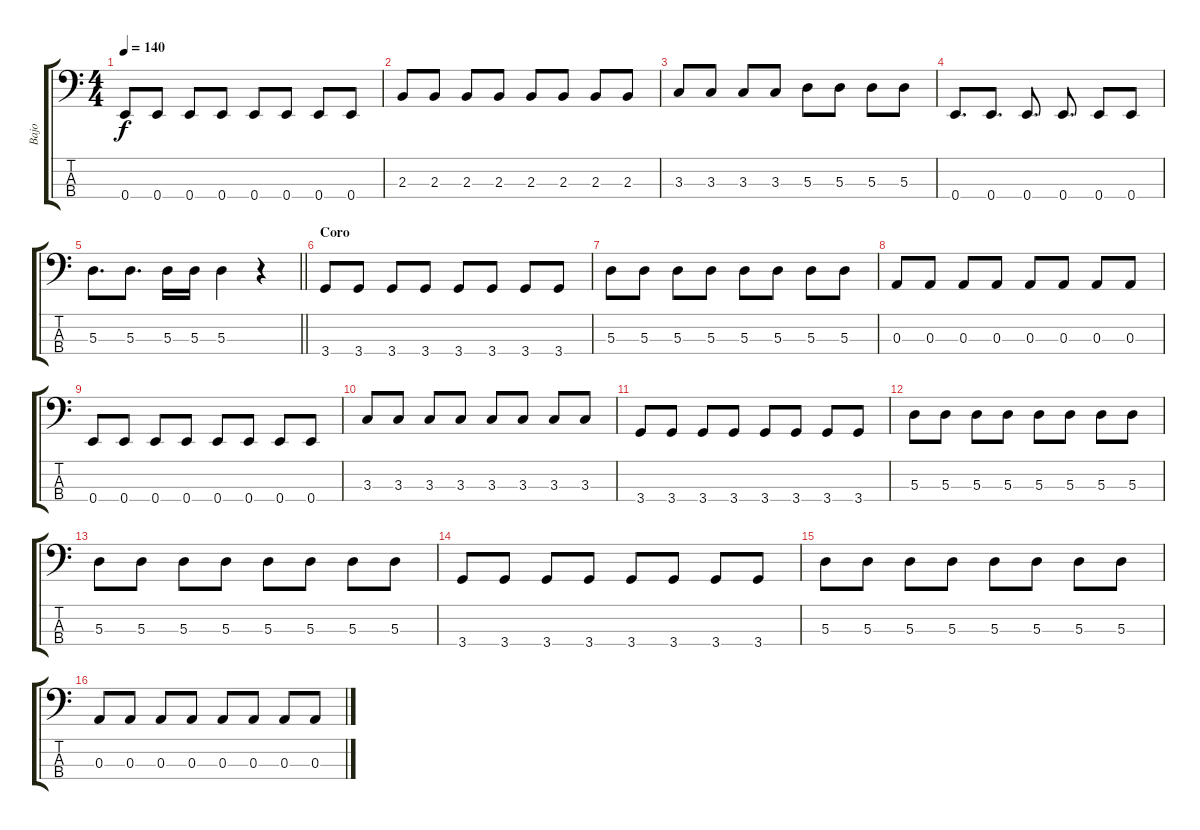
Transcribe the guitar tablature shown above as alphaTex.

\track ("Bajo" "Bajo") {instrument electricbassfinger}
\staff {score tabs}
\tuning (G2 D2 A1 E1) {hide}
\ts (4 4)
\tempo 140
\clef f4
\ks c
0.4.8{dy f} 0.4.8 0.4.8 0.4.8 0.4.8 0.4.8 0.4.8 0.4.8 |
2.3.8 2.3.8 2.3.8 2.3.8 2.3.8 2.3.8 2.3.8 2.3.8 |
3.3.8 3.3.8 3.3.8 3.3.8 5.3.8 5.3.8 5.3.8 5.3.8 |
0.4.8{d} 0.4.8{d} 0.4.8{d} 0.4.8{d} 0.4.8 0.4.8 |
\barLineRight lightlight
5.3.8{d} 5.3.8{d} 5.3.16 5.3.16 5.3.4 r.4 |
\section ("" "Coro")
3.4.8 3.4.8 3.4.8 3.4.8 3.4.8 3.4.8 3.4.8 3.4.8 |
5.3.8 5.3.8 5.3.8 5.3.8 5.3.8 5.3.8 5.3.8 5.3.8 |
0.3.8 0.3.8 0.3.8 0.3.8 0.3.8 0.3.8 0.3.8 0.3.8 |
0.4.8 0.4.8 0.4.8 0.4.8 0.4.8 0.4.8 0.4.8 0.4.8 |
3.3.8 3.3.8 3.3.8 3.3.8 3.3.8 3.3.8 3.3.8 3.3.8 |
3.4.8 3.4.8 3.4.8 3.4.8 3.4.8 3.4.8 3.4.8 3.4.8 |
5.3.8 5.3.8 5.3.8 5.3.8 5.3.8 5.3.8 5.3.8 5.3.8 |
5.3.8 5.3.8 5.3.8 5.3.8 5.3.8 5.3.8 5.3.8 5.3.8 |
3.4.8 3.4.8 3.4.8 3.4.8 3.4.8 3.4.8 3.4.8 3.4.8 |
5.3.8 5.3.8 5.3.8 5.3.8 5.3.8 5.3.8 5.3.8 5.3.8 |
0.3.8 0.3.8 0.3.8 0.3.8 0.3.8 0.3.8 0.3.8 0.3.8
